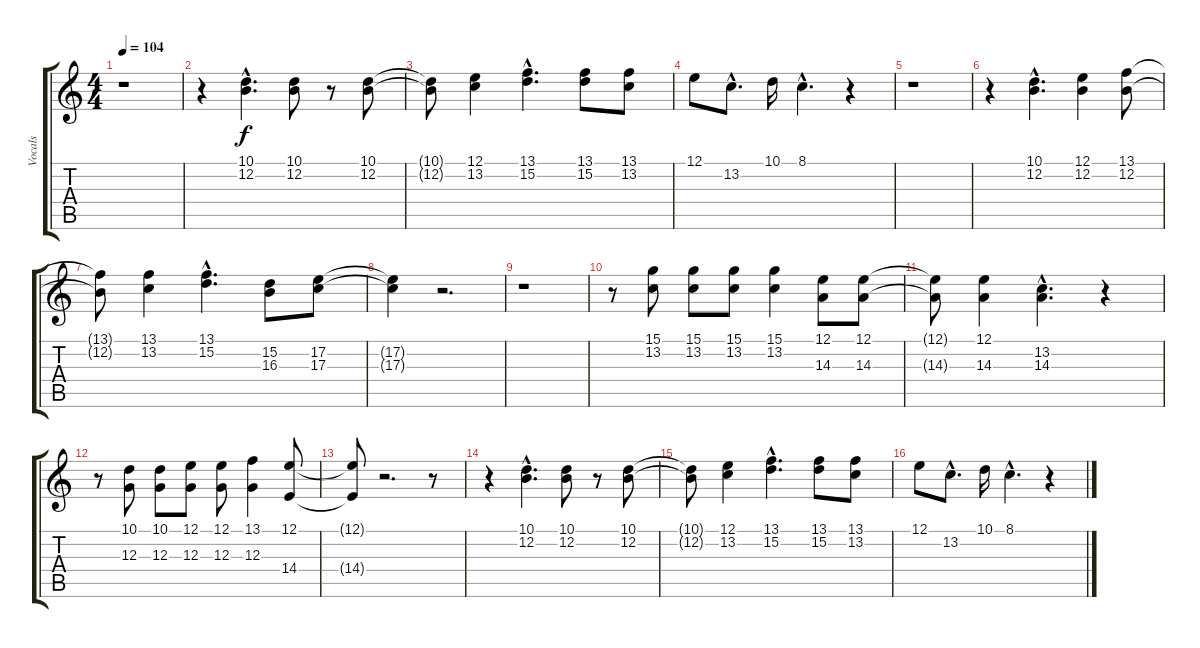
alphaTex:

\track ("Vocals" "Vocals") {instrument oboe}
\staff {score tabs}
\tuning (E4 B3 G3 D3 A2 E2) {hide}
\ts (4 4)
\tempo 104
\clef g2
\ks c
r.1{dy f} |
r.4 (10.1{hac} 12.2{hac}).4{d} (10.1 12.2).8 r.8 (10.1 12.2).8 |
(10.1{t} 12.2{t}).8 (12.1 13.2).4 (13.1{hac} 15.2{hac}).4{d} (13.1 15.2).8 (13.1 13.2).8 |
12.1.8 13.2{hac}.8{d} 10.1.16 8.1{hac}.4{d} r.4 |
r.1 |
r.4 (10.1{hac} 12.2{hac}).4{d} (12.1 12.2).4 (13.1 12.2).8 |
(13.1{t} 12.2{t}).8 (13.1 13.2).4 (13.1{hac} 15.2{hac}).4{d} (15.2 16.3).8 (17.2 17.3).8 |
(17.2{t} 17.3{t}).4 r.2{d} |
r.1 |
r.8 (15.1 13.2).8 (15.1 13.2).8 (15.1 13.2).8 (15.1 13.2).4 (12.1 14.3).8 (12.1 14.3).8 |
(12.1{t} 14.3{t}).8 (12.1 14.3).4 (13.2{hac} 14.3{hac}).4{d} r.4 |
r.8 (10.1 12.3).8 (10.1 12.3).8 (12.1 12.3).8 (12.1 12.3).8 (13.1 12.3).4 (12.1 14.4).8 |
(12.1{t} 14.4{t}).8 r.2{d} r.8 |
r.4 (10.1{hac} 12.2{hac}).4{d} (10.1 12.2).8 r.8 (10.1 12.2).8 |
(10.1{t} 12.2{t}).8 (12.1 13.2).4 (13.1{hac} 15.2{hac}).4{d} (13.1 15.2).8 (13.1 13.2).8 |
12.1.8 13.2{hac}.8{d} 10.1.16 8.1{hac}.4{d} r.4
